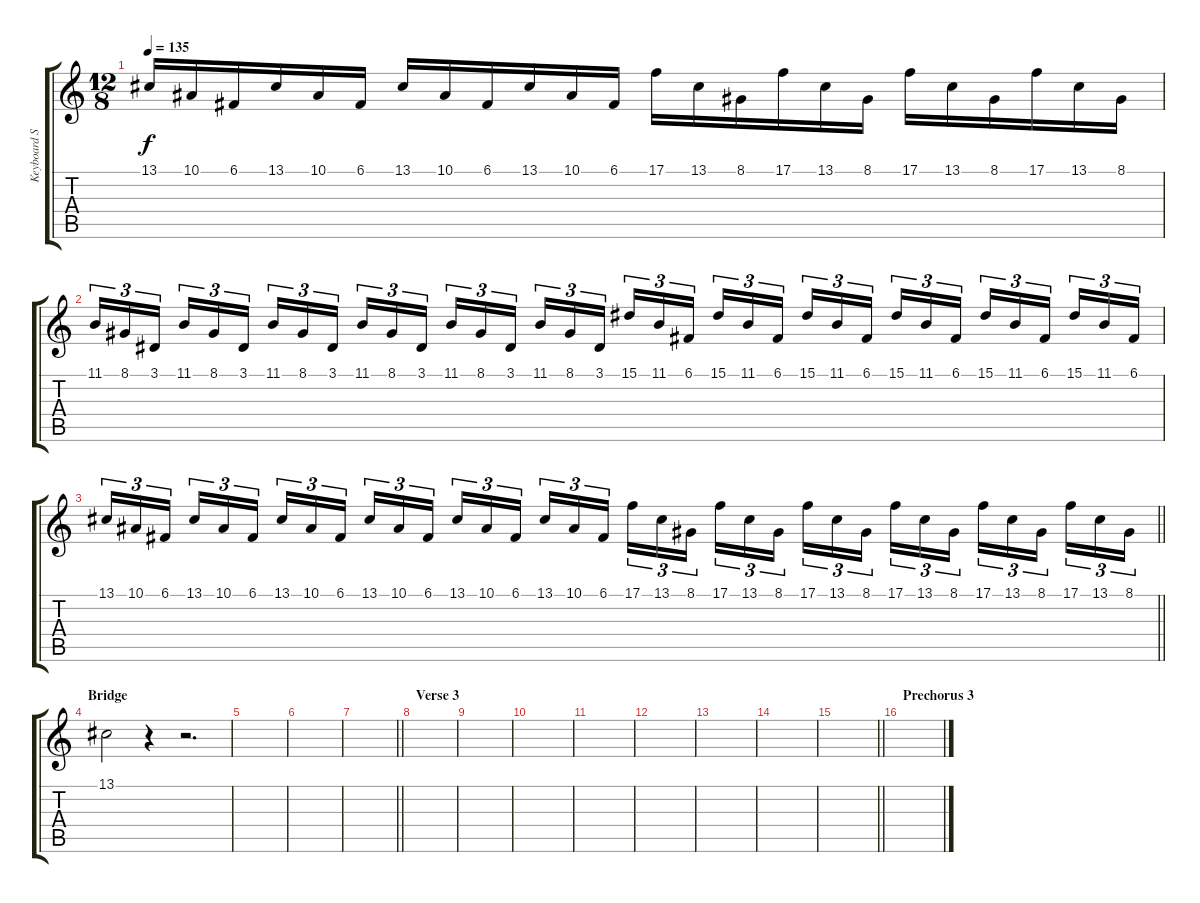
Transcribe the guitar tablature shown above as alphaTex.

\track ("Keyboard Solo" "Keyboard S") {instrument lead2sawtooth}
\staff {score tabs}
\tuning (C4 G3 Eb3 Bb2 F2 C2) {hide}
\ts (12 8)
\tempo 135
\clef g2
\ks c
13.1.16{dy f} 10.1.16 6.1.16 13.1.16 10.1.16 6.1.16 13.1.16 10.1.16 6.1.16 13.1.16 10.1.16 6.1.16 17.1.16 13.1.16 8.1.16 17.1.16 13.1.16 8.1.16 17.1.16 13.1.16 8.1.16 17.1.16 13.1.16 8.1.16 |
11.1.16{tu (3 2)} 8.1.16{tu (3 2)} 3.1.16{tu (3 2) beam splitsecondary} 11.1.16{tu (3 2)} 8.1.16{tu (3 2)} 3.1.16{tu (3 2) beam splitsecondary} 11.1.16{tu (3 2)} 8.1.16{tu (3 2)} 3.1.16{tu (3 2)} 11.1.16{tu (3 2)} 8.1.16{tu (3 2)} 3.1.16{tu (3 2) beam splitsecondary} 11.1.16{tu (3 2)} 8.1.16{tu (3 2)} 3.1.16{tu (3 2) beam splitsecondary} 11.1.16{tu (3 2)} 8.1.16{tu (3 2)} 3.1.16{tu (3 2)} 15.1.16{tu (3 2)} 11.1.16{tu (3 2)} 6.1.16{tu (3 2) beam splitsecondary} 15.1.16{tu (3 2)} 11.1.16{tu (3 2)} 6.1.16{tu (3 2) beam splitsecondary} 15.1.16{tu (3 2)} 11.1.16{tu (3 2)} 6.1.16{tu (3 2)} 15.1.16{tu (3 2)} 11.1.16{tu (3 2)} 6.1.16{tu (3 2) beam splitsecondary} 15.1.16{tu (3 2)} 11.1.16{tu (3 2)} 6.1.16{tu (3 2) beam splitsecondary} 15.1.16{tu (3 2)} 11.1.16{tu (3 2)} 6.1.16{tu (3 2)} |
\barLineRight lightlight
13.1.16{tu (3 2)} 10.1.16{tu (3 2)} 6.1.16{tu (3 2) beam splitsecondary} 13.1.16{tu (3 2)} 10.1.16{tu (3 2)} 6.1.16{tu (3 2) beam splitsecondary} 13.1.16{tu (3 2)} 10.1.16{tu (3 2)} 6.1.16{tu (3 2)} 13.1.16{tu (3 2)} 10.1.16{tu (3 2)} 6.1.16{tu (3 2) beam splitsecondary} 13.1.16{tu (3 2)} 10.1.16{tu (3 2)} 6.1.16{tu (3 2) beam splitsecondary} 13.1.16{tu (3 2)} 10.1.16{tu (3 2)} 6.1.16{tu (3 2)} 17.1.16{tu (3 2)} 13.1.16{tu (3 2)} 8.1.16{tu (3 2) beam splitsecondary} 17.1.16{tu (3 2)} 13.1.16{tu (3 2)} 8.1.16{tu (3 2) beam splitsecondary} 17.1.16{tu (3 2)} 13.1.16{tu (3 2)} 8.1.16{tu (3 2)} 17.1.16{tu (3 2)} 13.1.16{tu (3 2)} 8.1.16{tu (3 2) beam splitsecondary} 17.1.16{tu (3 2)} 13.1.16{tu (3 2)} 8.1.16{tu (3 2) beam splitsecondary} 17.1.16{tu (3 2)} 13.1.16{tu (3 2)} 8.1.16{tu (3 2)} |
\section ("" "Bridge")
13.1.2 r.4 r.2{d} |
|
|
\barLineRight lightlight
|
\section ("" "Verse 3")
|
|
|
|
|
|
|
\barLineRight lightlight
|
\section ("" "Prechorus 3")
